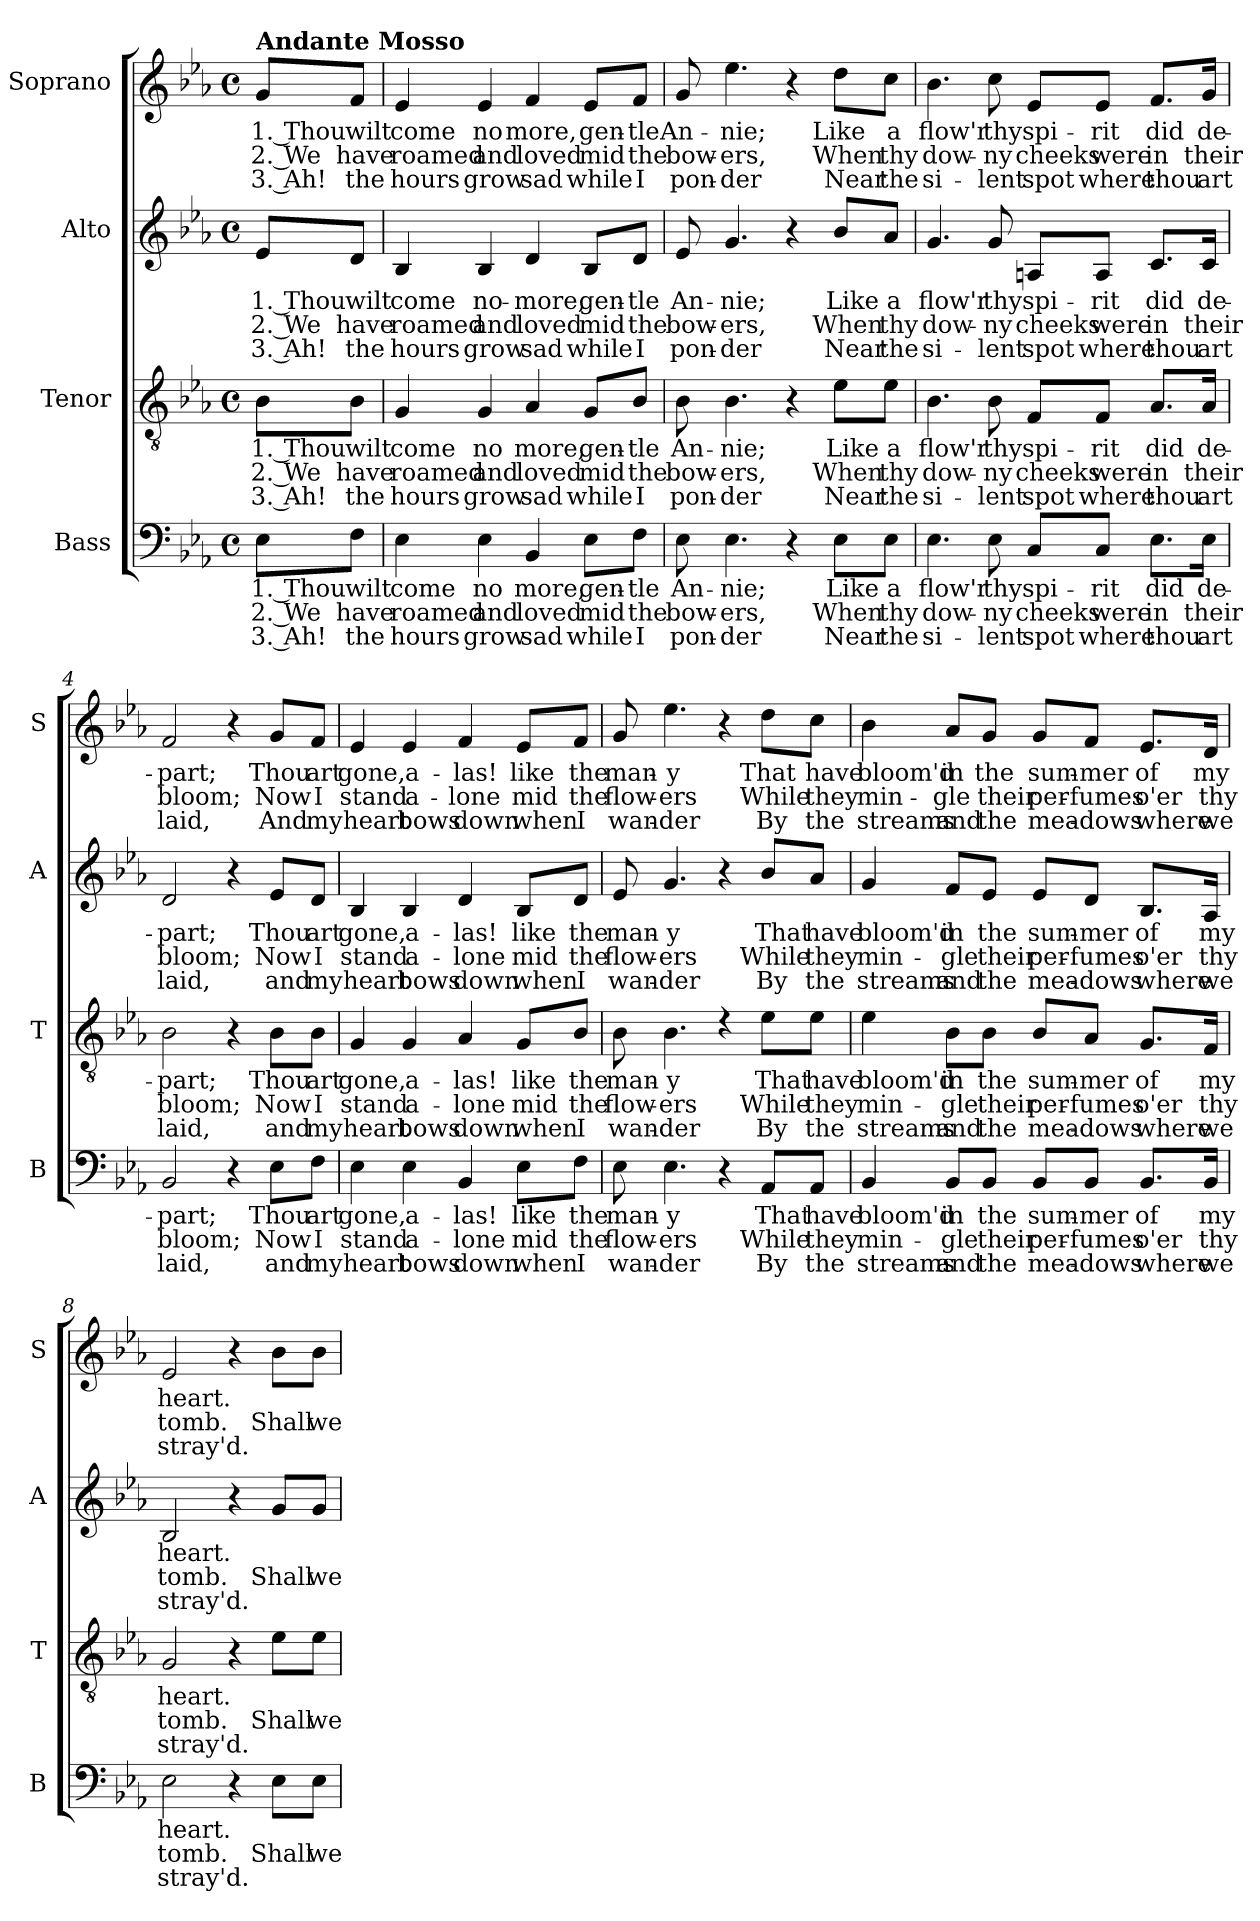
**kern	**text	**text	**text	**kern	**text	**text	**text	**kern	**text	**text	**text	**kern	**text	**text	**text
*part4	*part4	*part4	*part4	*part3	*part3	*part3	*part3	*part2	*part2	*part2	*part2	*part1	*part1	*part1	*part1
*staff4	*staff4	*staff4	*staff4	*staff3	*staff3	*staff3	*staff3	*staff2	*staff2	*staff2	*staff2	*staff1	*staff1	*staff1	*staff1
*I"Bass	*	*	*	*I"Tenor	*	*	*	*I"Alto	*	*	*	*I"Soprano	*	*	*
*I'B	*	*	*	*I'T	*	*	*	*I'A	*	*	*	*I'S	*	*	*
*clefF4	*	*	*	*clefGv2	*	*	*	*clefG2	*	*	*	*clefG2	*	*	*
*k[b-e-a-]	*	*	*	*k[b-e-a-]	*	*	*	*k[b-e-a-]	*	*	*	*k[b-e-a-]	*	*	*
*E-:	*	*	*	*E-:	*	*	*	*E-:	*	*	*	*E-:	*	*	*
*M4/4	*	*	*	*M4/4	*	*	*	*M4/4	*	*	*	*M4/4	*	*	*
*met(c)	*	*	*	*met(c)	*	*	*	*met(c)	*	*	*	*met(c)	*	*	*
*MM100	*	*	*	*MM100	*	*	*	*MM100	*	*	*	*MM100	*	*	*
=	=	=	=	=	=	=	=	=	=	=	=	=	=	=	=
!	!	!	!	!	!	!	!	!	!	!	!	!LO:TX:a:B:t=Andante Mosso	!	!	!
!	!LO:LY:b	!LO:LY:b	!LO:LY:b	!	!LO:LY:b	!LO:LY:b	!LO:LY:b	!	!LO:LY:b	!LO:LY:b	!LO:LY:b	!	!LO:LY:b	!LO:LY:b	!LO:LY:b
8E-\L	1. Thou	2. We	3. Ah!	8B-\L	1. Thou	2. We	3. Ah!	8e-/L	1. Thou	2. We	3. Ah!	8g/L	1. Thou	2. We	3. Ah!
!	!LO:LY:b	!LO:LY:b	!LO:LY:b	!	!LO:LY:b	!LO:LY:b	!LO:LY:b	!	!LO:LY:b	!LO:LY:b	!LO:LY:b	!	!LO:LY:b	!LO:LY:b	!LO:LY:b
8F\J	wilt	have	the	8B-\J	wilt	have	the	8d/J	wilt	have	the	8f/J	wilt	have	the
=1	=1	=1	=1	=1	=1	=1	=1	=1	=1	=1	=1	=1	=1	=1	=1
!	!LO:LY:b	!LO:LY:b	!LO:LY:b	!	!LO:LY:b	!LO:LY:b	!LO:LY:b	!	!LO:LY:b	!LO:LY:b	!LO:LY:b	!	!LO:LY:b	!LO:LY:b	!LO:LY:b
4E-\	come	roamed	hours	4G/	come	roamed	hours	4B-/	come	roamed	hours	4e-/	come	roamed	hours
!	!LO:LY:b	!LO:LY:b	!LO:LY:b	!	!LO:LY:b	!LO:LY:b	!LO:LY:b	!	!LO:LY:b	!LO:LY:b	!LO:LY:b	!	!LO:LY:b	!LO:LY:b	!LO:LY:b
4E-\	no	and	grow	4G/	no	and	grow	4B-/	no-	and	grow	4e-/	no	and	grow
!	!LO:LY:b	!LO:LY:b	!LO:LY:b	!	!LO:LY:b	!LO:LY:b	!LO:LY:b	!	!LO:LY:b	!LO:LY:b	!LO:LY:b	!	!LO:LY:b	!LO:LY:b	!LO:LY:b
4BB-/	more,	loved	sad	4A-/	more,	loved	sad	4d/	-more,	loved	sad	4f/	more,	loved	sad
!	!LO:LY:b	!LO:LY:b	!LO:LY:b	!	!LO:LY:b	!LO:LY:b	!LO:LY:b	!	!LO:LY:b	!LO:LY:b	!LO:LY:b	!	!LO:LY:b	!LO:LY:b	!LO:LY:b
8E-\L	gen-	mid	while	8G/L	gen-	mid	while	8B-/L	gen-	mid	while	8e-/L	gen-	mid	while
!	!LO:LY:b	!LO:LY:b	!LO:LY:b	!	!LO:LY:b	!LO:LY:b	!LO:LY:b	!	!LO:LY:b	!LO:LY:b	!LO:LY:b	!	!LO:LY:b	!LO:LY:b	!LO:LY:b
8F\J	-tle	the	I	8B-/J	-tle	the	I	8d/J	-tle	the	I	8f/J	-tle	the	I
=2	=2	=2	=2	=2	=2	=2	=2	=2	=2	=2	=2	=2	=2	=2	=2
!	!LO:LY:b	!LO:LY:b	!LO:LY:b	!	!LO:LY:b	!LO:LY:b	!LO:LY:b	!	!LO:LY:b	!LO:LY:b	!LO:LY:b	!	!LO:LY:b	!LO:LY:b	!LO:LY:b
8E-\	An-	bow-	pon-	8B-\	An-	bow-	pon-	8e-/	An-	bow-	pon-	8g/	An-	bow-	pon-
!	!LO:LY:b	!LO:LY:b	!LO:LY:b	!	!LO:LY:b	!LO:LY:b	!LO:LY:b	!	!LO:LY:b	!LO:LY:b	!LO:LY:b	!	!LO:LY:b	!LO:LY:b	!LO:LY:b
4.E-\	-nie;	-ers,	-der	4.B-\	-nie;	-ers,	-der	4.g/	-nie;	-ers,	-der	4.ee-\	-nie;	-ers,	-der
4r	.	.	.	4r	.	.	.	4r	.	.	.	4r	.	.	.
!	!LO:LY:b	!LO:LY:b	!LO:LY:b	!	!LO:LY:b	!LO:LY:b	!LO:LY:b	!	!LO:LY:b	!LO:LY:b	!LO:LY:b	!	!LO:LY:b	!LO:LY:b	!LO:LY:b
8E-\L	Like	When	Near	8e-\L	Like	When	Near	8b-/L	Like	When	Near	8dd\L	Like	When	Near
!	!LO:LY:b	!LO:LY:b	!LO:LY:b	!	!LO:LY:b	!LO:LY:b	!LO:LY:b	!	!LO:LY:b	!LO:LY:b	!LO:LY:b	!	!LO:LY:b	!LO:LY:b	!LO:LY:b
8E-\J	a	thy	the	8e-\J	a	thy	the	8a-/J	a	thy	the	8cc\J	a	thy	the
!!LO:LB:g=z
=3	=3	=3	=3	=3	=3	=3	=3	=3	=3	=3	=3	=3	=3	=3	=3
!	!LO:LY:b	!LO:LY:b	!LO:LY:b	!	!LO:LY:b	!LO:LY:b	!LO:LY:b	!	!LO:LY:b	!LO:LY:b	!LO:LY:b	!	!LO:LY:b	!LO:LY:b	!LO:LY:b
4.E-\	flow'r	dow-	si-	4.B-\	flow'r	dow-	si-	4.g/	flow'r	dow-	si-	4.b-\	flow'r	dow-	si-
!	!LO:LY:b	!LO:LY:b	!LO:LY:b	!	!LO:LY:b	!LO:LY:b	!LO:LY:b	!	!LO:LY:b	!LO:LY:b	!LO:LY:b	!	!LO:LY:b	!LO:LY:b	!LO:LY:b
8E-\	thy	-ny	-lent	8B-\	thy	-ny	-lent	8g/	thy	-ny	-lent	8cc\	thy	-ny	-lent
!	!LO:LY:b	!LO:LY:b	!LO:LY:b	!	!LO:LY:b	!LO:LY:b	!LO:LY:b	!	!LO:LY:b	!LO:LY:b	!LO:LY:b	!	!LO:LY:b	!LO:LY:b	!LO:LY:b
8C/L	spi-	cheeks	spot	8F/L	spi-	cheeks	spot	8An/L	spi-	cheeks	spot	8e-/L	spi-	cheeks	spot
!	!LO:LY:b	!LO:LY:b	!LO:LY:b	!	!LO:LY:b	!LO:LY:b	!LO:LY:b	!	!LO:LY:b	!LO:LY:b	!LO:LY:b	!	!LO:LY:b	!LO:LY:b	!LO:LY:b
8C/J	-rit	were	where	8F/J	-rit	were	where	8A/J	-rit	were	where	8e-/J	-rit	were	where
!	!LO:LY:b	!LO:LY:b	!LO:LY:b	!	!LO:LY:b	!LO:LY:b	!LO:LY:b	!	!LO:LY:b	!LO:LY:b	!LO:LY:b	!	!LO:LY:b	!LO:LY:b	!LO:LY:b
8.E-\L	did	in	thou	8.A-/L	did	in	thou	8.c/L	did	in	thou	8.f/L	did	in	thou
!	!LO:LY:b	!LO:LY:b	!LO:LY:b	!	!LO:LY:b	!LO:LY:b	!LO:LY:b	!	!LO:LY:b	!LO:LY:b	!LO:LY:b	!	!LO:LY:b	!LO:LY:b	!LO:LY:b
16E-\Jk	de-	their	art	16A-/Jk	de-	their	art	16c/Jk	de-	their	art	16g/Jk	de-	their	art
=4	=4	=4	=4	=4	=4	=4	=4	=4	=4	=4	=4	=4	=4	=4	=4
!	!LO:LY:b	!LO:LY:b	!LO:LY:b	!	!LO:LY:b	!LO:LY:b	!LO:LY:b	!	!LO:LY:b	!LO:LY:b	!LO:LY:b	!	!LO:LY:b	!LO:LY:b	!LO:LY:b
2BB-/	-part;	bloom;	laid,	2B-\	-part;	bloom;	laid,	2d/	-part;	bloom;	laid,	2f/	-part;	bloom;	laid,
4r	.	.	.	4r	.	.	.	4r	.	.	.	4r	.	.	.
!	!LO:LY:b	!LO:LY:b	!LO:LY:b	!	!LO:LY:b	!LO:LY:b	!LO:LY:b	!	!LO:LY:b	!LO:LY:b	!LO:LY:b	!	!LO:LY:b	!LO:LY:b	!LO:LY:b
8E-\L	Thou	Now	and	8B-\L	Thou	Now	and	8e-/L	Thou	Now	and	8g/L	Thou	Now	And
!	!LO:LY:b	!LO:LY:b	!LO:LY:b	!	!LO:LY:b	!LO:LY:b	!LO:LY:b	!	!LO:LY:b	!LO:LY:b	!LO:LY:b	!	!LO:LY:b	!LO:LY:b	!LO:LY:b
8F\J	art	I	my	8B-\J	art	I	my	8d/J	art	I	my	8f/J	art	I	my
=5	=5	=5	=5	=5	=5	=5	=5	=5	=5	=5	=5	=5	=5	=5	=5
!	!LO:LY:b	!LO:LY:b	!LO:LY:b	!	!LO:LY:b	!LO:LY:b	!LO:LY:b	!	!LO:LY:b	!LO:LY:b	!LO:LY:b	!	!LO:LY:b	!LO:LY:b	!LO:LY:b
4E-\	gone,	stand	heart	4G/	gone,	stand	heart	4B-/	gone,	stand	heart	4e-/	gone,	stand	heart
!	!LO:LY:b	!LO:LY:b	!LO:LY:b	!	!LO:LY:b	!LO:LY:b	!LO:LY:b	!	!LO:LY:b	!LO:LY:b	!LO:LY:b	!	!LO:LY:b	!LO:LY:b	!LO:LY:b
4E-\	a-	a-	bows	4G/	a-	a-	bows	4B-/	a-	a-	bows	4e-/	a-	a-	bows
!	!LO:LY:b	!LO:LY:b	!LO:LY:b	!	!LO:LY:b	!LO:LY:b	!LO:LY:b	!	!LO:LY:b	!LO:LY:b	!LO:LY:b	!	!LO:LY:b	!LO:LY:b	!LO:LY:b
4BB-/	-las!	-lone	down	4A-/	-las!	-lone	down	4d/	-las!	-lone	down	4f/	-las!	-lone	down
!	!LO:LY:b	!LO:LY:b	!LO:LY:b	!	!LO:LY:b	!LO:LY:b	!LO:LY:b	!	!LO:LY:b	!LO:LY:b	!LO:LY:b	!	!LO:LY:b	!LO:LY:b	!LO:LY:b
8E-\L	like	mid	when	8G/L	like	mid	when	8B-/L	like	mid	when	8e-/L	like	mid	when
!	!LO:LY:b	!LO:LY:b	!LO:LY:b	!	!LO:LY:b	!LO:LY:b	!LO:LY:b	!	!LO:LY:b	!LO:LY:b	!LO:LY:b	!	!LO:LY:b	!LO:LY:b	!LO:LY:b
8F\J	the	the	I	8B-/J	the	the	I	8d/J	the	the	I	8f/J	the	the	I
=6	=6	=6	=6	=6	=6	=6	=6	=6	=6	=6	=6	=6	=6	=6	=6
!	!LO:LY:b	!LO:LY:b	!LO:LY:b	!	!LO:LY:b	!LO:LY:b	!LO:LY:b	!	!LO:LY:b	!LO:LY:b	!LO:LY:b	!	!LO:LY:b	!LO:LY:b	!LO:LY:b
8E-\	man-	flow-	wan-	8B-\	man-	flow-	wan-	8e-/	man-	flow-	wan-	8g/	man-	flow-	wan-
!	!LO:LY:b	!LO:LY:b	!LO:LY:b	!	!LO:LY:b	!LO:LY:b	!LO:LY:b	!	!LO:LY:b	!LO:LY:b	!LO:LY:b	!	!LO:LY:b	!LO:LY:b	!LO:LY:b
4.E-\	-y	-ers	-der	4.B-\	-y	-ers	-der	4.g/	-y	-ers	-der	4.ee-\	-y	-ers	-der
4r	.	.	.	4rc	.	.	.	4r	.	.	.	4r	.	.	.
!	!LO:LY:b	!LO:LY:b	!LO:LY:b	!	!LO:LY:b	!LO:LY:b	!LO:LY:b	!	!LO:LY:b	!LO:LY:b	!LO:LY:b	!	!LO:LY:b	!LO:LY:b	!LO:LY:b
8AA-/L	That	While	By	8e-\L	That	While	By	8b-/L	That	While	By	8dd\L	That	While	By
!	!LO:LY:b	!LO:LY:b	!LO:LY:b	!	!LO:LY:b	!LO:LY:b	!LO:LY:b	!	!LO:LY:b	!LO:LY:b	!LO:LY:b	!	!LO:LY:b	!LO:LY:b	!LO:LY:b
8AA-/J	have	they	the	8e-\J	have	they	the	8a-/J	have	they	the	8cc\J	have	they	the
!!LO:PB:g=z
=7	=7	=7	=7	=7	=7	=7	=7	=7	=7	=7	=7	=7	=7	=7	=7
!	!LO:LY:b	!LO:LY:b	!LO:LY:b	!	!LO:LY:b	!LO:LY:b	!LO:LY:b	!	!LO:LY:b	!LO:LY:b	!LO:LY:b	!	!LO:LY:b	!LO:LY:b	!LO:LY:b
4BB-/	bloom'd	min-	streams	4e-\	bloom'd	min-	streams	4g/	bloom'd	min-	streams	4b-\	bloom'd	min-	streams
!	!LO:LY:b	!LO:LY:b	!LO:LY:b	!	!LO:LY:b	!LO:LY:b	!LO:LY:b	!	!LO:LY:b	!LO:LY:b	!LO:LY:b	!	!LO:LY:b	!LO:LY:b	!LO:LY:b
8BB-/L	in	-gle	and	8B-\L	in	-gle	and	8f/L	in	-gle	and	8a-/L	in	-gle	and
!	!LO:LY:b	!LO:LY:b	!LO:LY:b	!	!LO:LY:b	!LO:LY:b	!LO:LY:b	!	!LO:LY:b	!LO:LY:b	!LO:LY:b	!	!LO:LY:b	!LO:LY:b	!LO:LY:b
8BB-/J	the	their	the	8B-\J	the	their	the	8e-/J	the	their	the	8g/J	the	their	the
!	!LO:LY:b	!LO:LY:b	!LO:LY:b	!	!LO:LY:b	!LO:LY:b	!LO:LY:b	!	!LO:LY:b	!LO:LY:b	!LO:LY:b	!	!LO:LY:b	!LO:LY:b	!LO:LY:b
8BB-/L	sum-	per-	mea-	8B-/L	sum-	per-	mea-	8e-/L	sum-	per-	mea-	8g/L	sum-	per-	mea-
!	!LO:LY:b	!LO:LY:b	!LO:LY:b	!	!LO:LY:b	!LO:LY:b	!LO:LY:b	!	!LO:LY:b	!LO:LY:b	!LO:LY:b	!	!LO:LY:b	!LO:LY:b	!LO:LY:b
8BB-/J	-mer	-fumes	-dows	8A-/J	-mer	-fumes	-dows	8d/J	-mer	-fumes	-dows	8f/J	-mer	-fumes	-dows
!	!LO:LY:b	!LO:LY:b	!LO:LY:b	!	!LO:LY:b	!LO:LY:b	!LO:LY:b	!	!LO:LY:b	!LO:LY:b	!LO:LY:b	!	!LO:LY:b	!LO:LY:b	!LO:LY:b
8.BB-/L	of	o'er	where	8.G/L	of	o'er	where	8.B-/L	of	o'er	where	8.e-/L	of	o'er	where
!	!LO:LY:b	!LO:LY:b	!LO:LY:b	!	!LO:LY:b	!LO:LY:b	!LO:LY:b	!	!LO:LY:b	!LO:LY:b	!LO:LY:b	!	!LO:LY:b	!LO:LY:b	!LO:LY:b
16BB-/Jk	my	thy	we	16F/Jk	my	thy	we	16A-/Jk	my	thy	we	16d/Jk	my	thy	we
=8	=8	=8	=8	=8	=8	=8	=8	=8	=8	=8	=8	=8	=8	=8	=8
!	!LO:LY:b	!LO:LY:b	!LO:LY:b	!	!LO:LY:b	!LO:LY:b	!LO:LY:b	!	!LO:LY:b	!LO:LY:b	!LO:LY:b	!	!LO:LY:b	!LO:LY:b	!LO:LY:b
2E-\	heart.	tomb.	stray'd.	2G/	heart.	tomb.	stray'd.	2B-/	heart.	tomb.	stray'd.	2e-/	heart.	tomb.	stray'd.
4r	.	.	.	4r	.	.	.	4r	.	.	.	4r	.	.	.
!	!	!LO:LY:b	!	!	!	!LO:LY:b	!	!	!	!LO:LY:b	!	!	!	!LO:LY:b	!
8E-\L	.	Shall	.	8e-\L	.	Shall	.	8g/L	.	Shall	.	8b-\L	.	Shall	.
!	!	!LO:LY:b	!	!	!	!LO:LY:b	!	!	!	!LO:LY:b	!	!	!	!LO:LY:b	!
8E-\J	.	we	.	8e-\J	.	we	.	8g/J	.	we	.	8b-\J	.	we	.
=	=	=	=	=	=	=	=	=	=	=	=	=	=	=	=
*-	*-	*-	*-	*-	*-	*-	*-	*-	*-	*-	*-	*-	*-	*-	*-
